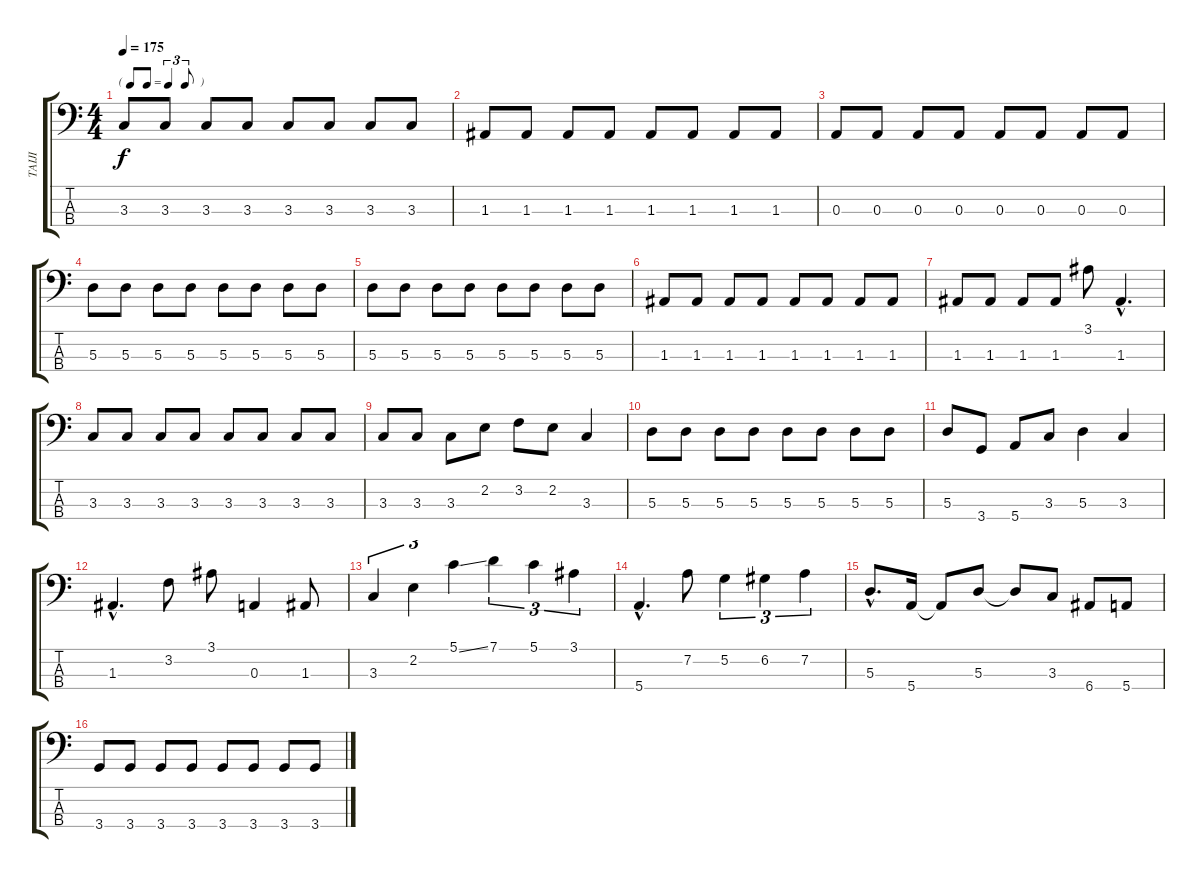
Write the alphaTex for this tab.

\track ("TAIJI" "TAIJI") {instrument electricbasspick}
\staff {score tabs}
\tuning (G2 D2 A1 E1) {hide}
\ts (4 4)
\tf triplet8th
\tempo 175
\clef f4
\ks c
3.3.8{dy f} 3.3.8 3.3.8 3.3.8 3.3.8 3.3.8 3.3.8 3.3.8 |
1.3.8 1.3.8 1.3.8 1.3.8 1.3.8 1.3.8 1.3.8 1.3.8 |
0.3.8 0.3.8 0.3.8 0.3.8 0.3.8 0.3.8 0.3.8 0.3.8 |
5.3.8 5.3.8 5.3.8 5.3.8 5.3.8 5.3.8 5.3.8 5.3.8 |
5.3.8 5.3.8 5.3.8 5.3.8 5.3.8 5.3.8 5.3.8 5.3.8 |
1.3.8 1.3.8 1.3.8 1.3.8 1.3.8 1.3.8 1.3.8 1.3.8 |
1.3.8 1.3.8 1.3.8 1.3.8 3.1.8 1.3{hac}.4{d} |
3.3.8 3.3.8 3.3.8 3.3.8 3.3.8 3.3.8 3.3.8 3.3.8 |
3.3.8 3.3.8 3.3.8 2.2.8 3.2.8 2.2.8 3.3.4 |
5.3.8 5.3.8 5.3.8 5.3.8 5.3.8 5.3.8 5.3.8 5.3.8 |
5.3.8 3.4.8 5.4.8 3.3.8 5.3.4 3.3.4 |
1.3{hac}.4{d} 3.2.8 3.1.8 0.3.4 1.3.8 |
3.3.4{tu (3 2)} 2.2.4{tu (3 2)} 5.1{ss}.4{tu (3 2)} 7.1.4{tu (3 2)} 5.1.4{tu (3 2)} 3.1.4{tu (3 2)} |
5.4{hac}.4{d} 7.2.8 5.2.4{tu (3 2)} 6.2.4{tu (3 2)} 7.2.4{tu (3 2)} |
5.3{hac}.8{d} 5.4.16 5.4{t}.8 5.3.8 5.3{t}.8 3.3.8 6.4.8 5.4.8 |
3.4.8 3.4.8 3.4.8 3.4.8 3.4.8 3.4.8 3.4.8 3.4.8
